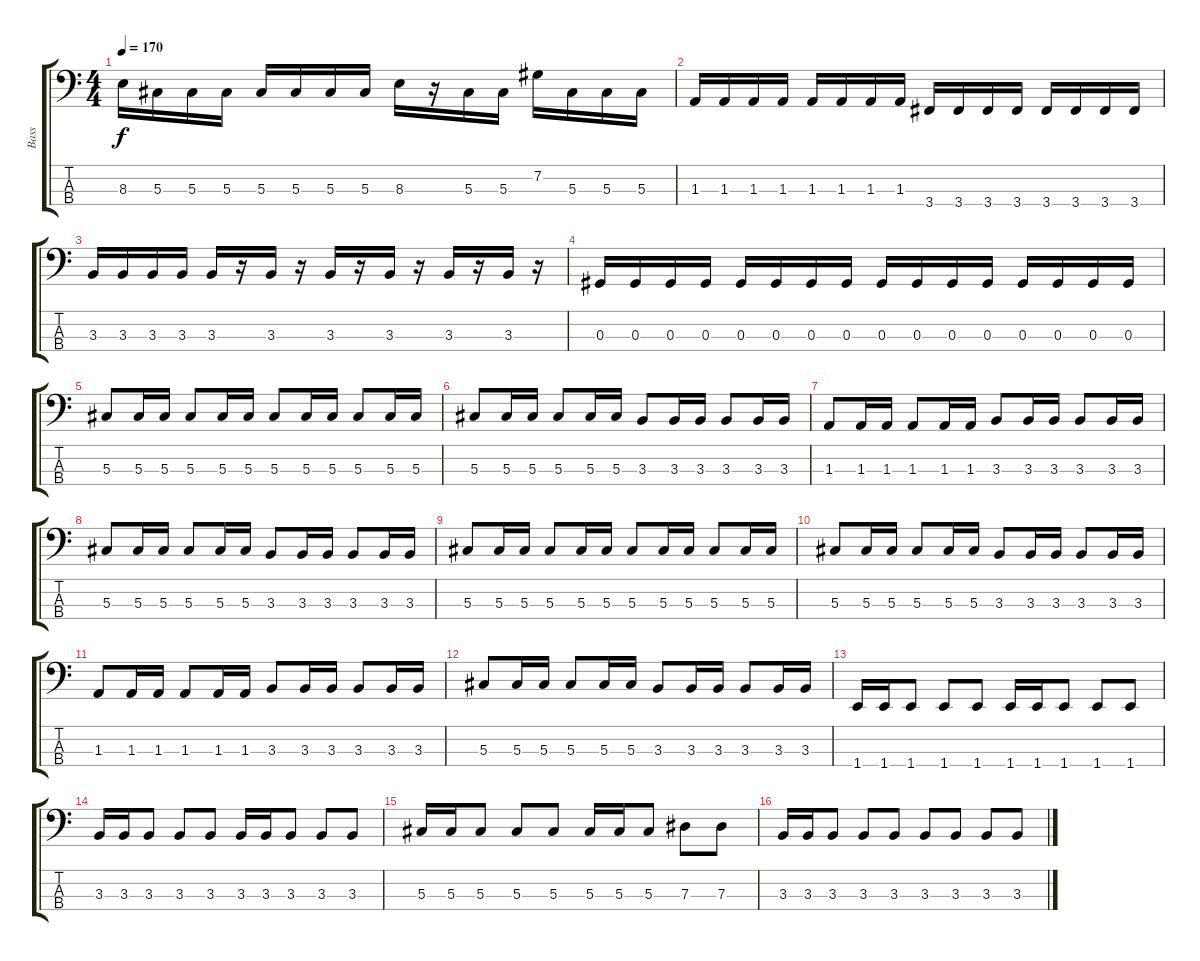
\track ("Bass" "Bass") {instrument electricbassfinger}
\staff {score tabs}
\tuning (Gb2 Db2 Ab1 Eb1) {hide}
\ts (4 4)
\tempo 170
\clef f4
\ks c
8.3.16{dy f} 5.3.16 5.3.16 5.3.16 5.3.16 5.3.16 5.3.16 5.3.16 8.3.16 r.16 5.3.16 5.3.16 7.2.16 5.3.16 5.3.16 5.3.16 |
1.3.16 1.3.16 1.3.16 1.3.16 1.3.16 1.3.16 1.3.16 1.3.16 3.4.16 3.4.16 3.4.16 3.4.16 3.4.16 3.4.16 3.4.16 3.4.16 |
3.3.16 3.3.16 3.3.16 3.3.16 3.3.16 r.16 3.3.16 r.16 3.3.16 r.16 3.3.16 r.16 3.3.16 r.16 3.3.16 r.16 |
0.3.16 0.3.16 0.3.16 0.3.16 0.3.16 0.3.16 0.3.16 0.3.16 0.3.16 0.3.16 0.3.16 0.3.16 0.3.16 0.3.16 0.3.16 0.3.16 |
5.3.8 5.3.16 5.3.16 5.3.8 5.3.16 5.3.16 5.3.8 5.3.16 5.3.16 5.3.8 5.3.16 5.3.16 |
5.3.8 5.3.16 5.3.16 5.3.8 5.3.16 5.3.16 3.3.8 3.3.16 3.3.16 3.3.8 3.3.16 3.3.16 |
1.3.8 1.3.16 1.3.16 1.3.8 1.3.16 1.3.16 3.3.8 3.3.16 3.3.16 3.3.8 3.3.16 3.3.16 |
5.3.8 5.3.16 5.3.16 5.3.8 5.3.16 5.3.16 3.3.8 3.3.16 3.3.16 3.3.8 3.3.16 3.3.16 |
5.3.8 5.3.16 5.3.16 5.3.8 5.3.16 5.3.16 5.3.8 5.3.16 5.3.16 5.3.8 5.3.16 5.3.16 |
5.3.8 5.3.16 5.3.16 5.3.8 5.3.16 5.3.16 3.3.8 3.3.16 3.3.16 3.3.8 3.3.16 3.3.16 |
1.3.8 1.3.16 1.3.16 1.3.8 1.3.16 1.3.16 3.3.8 3.3.16 3.3.16 3.3.8 3.3.16 3.3.16 |
5.3.8 5.3.16 5.3.16 5.3.8 5.3.16 5.3.16 3.3.8 3.3.16 3.3.16 3.3.8 3.3.16 3.3.16 |
1.4.16 1.4.16 1.4.8 1.4.8 1.4.8 1.4.16 1.4.16 1.4.8 1.4.8 1.4.8 |
3.3.16 3.3.16 3.3.8 3.3.8 3.3.8 3.3.16 3.3.16 3.3.8 3.3.8 3.3.8 |
5.3.16 5.3.16 5.3.8 5.3.8 5.3.8 5.3.16 5.3.16 5.3.8 7.3.8 7.3.8 |
3.3.16 3.3.16 3.3.8 3.3.8 3.3.8 3.3.8 3.3.8 3.3.8 3.3.8
